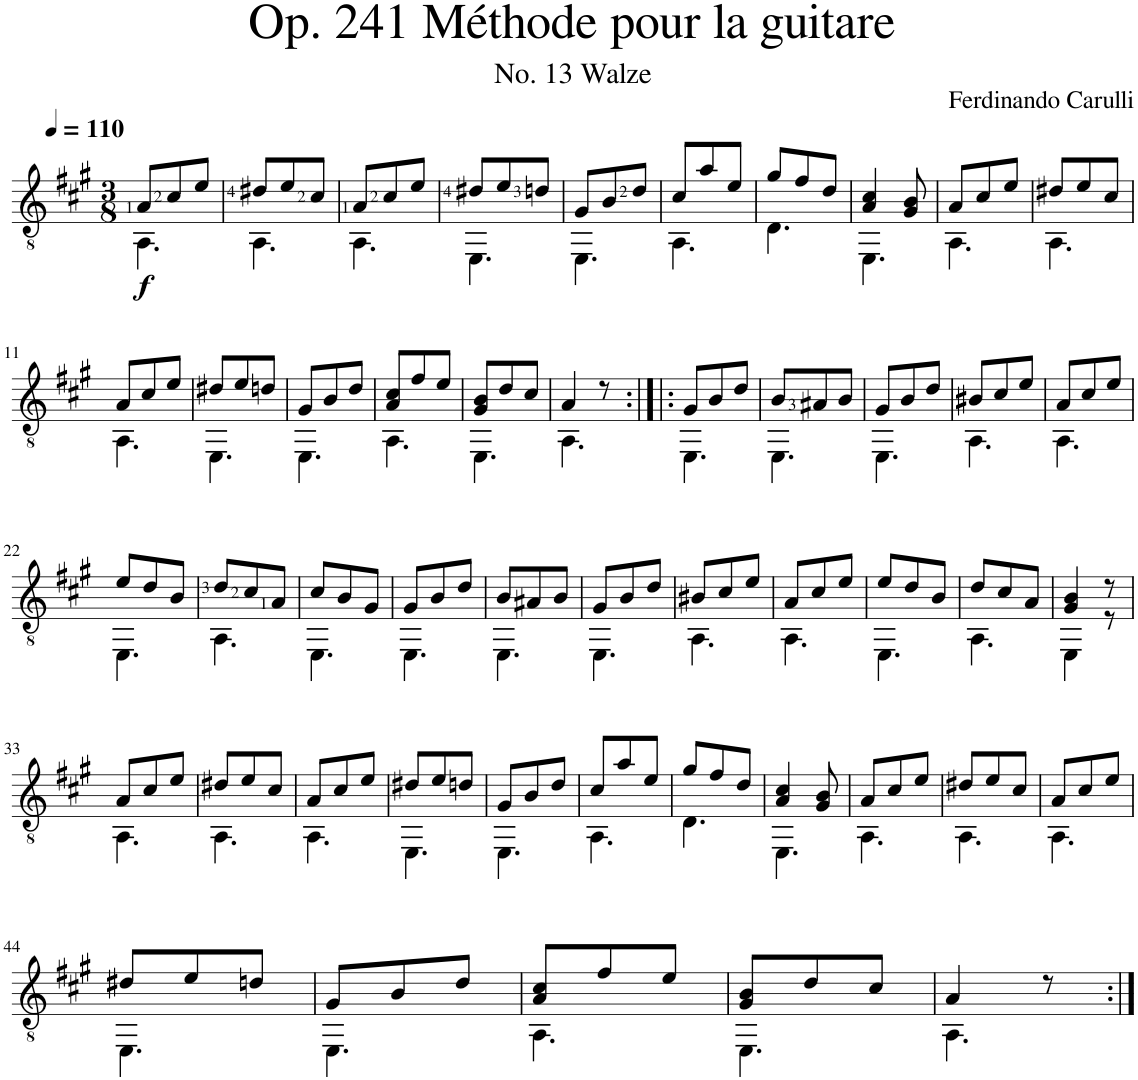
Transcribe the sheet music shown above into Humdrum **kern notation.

**kern	**dynam
*part1	*part1
*staff1	*staff1
*I"Classical Guitar	*
*I'Guit.	*
*clefGv2	*
*k[f#c#g#]	*
*M3/8	*
*MM110	*
=1	=1
*^	*
!	!	!LO:DY:b
8A/L	4.AA\	f
8c#/	.	.
8e/J	.	.
=2	=2	=2
8d#X/L	4.AA\	.
8e/	.	.
8c#/J	.	.
=3	=3	=3
8A/L	4.AA\	.
8c#/	.	.
8e/J	.	.
=4	=4	=4
8d#X/L	4.EE\	.
8e/	.	.
8dn/J	.	.
=5	=5	=5
8G#/L	4.EE\	.
8B/	.	.
8d/J	.	.
=6	=6	=6
8c#/L	4.AA\	.
8a/	.	.
8e/J	.	.
=7	=7	=7
8g#/L	4.D\	.
8f#/	.	.
8d/J	.	.
=8	=8	=8
4A/ 4c#/	4.EE\	.
8G#/ 8B/	.	.
=9	=9	=9
8A/L	4.AA\	.
8c#/	.	.
8e/J	.	.
=10	=10	=10
8d#X/L	4.AA\	.
8e/	.	.
8c#/J	.	.
!!LO:LB:g=z	!!
=11	=11	=11
8A/L	4.AA\	.
8c#/	.	.
8e/J	.	.
=12	=12	=12
8d#X/L	4.EE\	.
8e/	.	.
8dn/J	.	.
=13	=13	=13
8G#/L	4.EE\	.
8B/	.	.
8d/J	.	.
=14	=14	=14
8A/ 8c#/L	4.AA\	.
8f#/	.	.
8e/J	.	.
=15	=15	=15
8G#/ 8B/L	4.EE\	.
8d/	.	.
8c#/J	.	.
=16	=16	=16
4A/	4.AA\	.
8r	.	.
=17:|!|:	=17:|!|:	=17:|!|:
8G#/L	4.EE\	.
8B/	.	.
8d/J	.	.
=18	=18	=18
8B/L	4.EE\	.
8A#X/	.	.
8B/J	.	.
=19	=19	=19
8G#/L	4.EE\	.
8B/	.	.
8d/J	.	.
=20	=20	=20
8B#X/L	4.AA\	.
8c#/	.	.
8e/J	.	.
=21	=21	=21
8A/L	4.AA\	.
8c#/	.	.
8e/J	.	.
!!LO:LB:g=z	!!
=22	=22	=22
8e/L	4.EE\	.
8d/	.	.
8B/J	.	.
=23	=23	=23
8d/L	4.AA\	.
8c#/	.	.
8A/J	.	.
=24	=24	=24
8c#/L	4.EE\	.
8B/	.	.
8G#/J	.	.
=25	=25	=25
8G#/L	4.EE\	.
8B/	.	.
8d/J	.	.
=26	=26	=26
8B/L	4.EE\	.
8A#X/	.	.
8B/J	.	.
=27	=27	=27
8G#/L	4.EE\	.
8B/	.	.
8d/J	.	.
=28	=28	=28
8B#X/L	4.AA\	.
8c#/	.	.
8e/J	.	.
=29	=29	=29
8A/L	4.AA\	.
8c#/	.	.
8e/J	.	.
=30	=30	=30
8e/L	4.EE\	.
8d/	.	.
8B/J	.	.
=31	=31	=31
8d/L	4.AA\	.
8c#/	.	.
8A/J	.	.
=32	=32	=32
4G#/ 4B/	4EE\	.
8r	8r	.
!!LO:LB:g=z	!!
=33	=33	=33
8A/L	4.AA\	.
8c#/	.	.
8e/J	.	.
=34	=34	=34
8d#X/L	4.AA\	.
8e/	.	.
8c#/J	.	.
=35	=35	=35
8A/L	4.AA\	.
8c#/	.	.
8e/J	.	.
=36	=36	=36
8d#X/L	4.EE\	.
8e/	.	.
8dn/J	.	.
=37	=37	=37
8G#/L	4.EE\	.
8B/	.	.
8d/J	.	.
=38	=38	=38
8c#/L	4.AA\	.
8a/	.	.
8e/J	.	.
=39	=39	=39
8g#/L	4.D\	.
8f#/	.	.
8d/J	.	.
=40	=40	=40
4A/ 4c#/	4.EE\	.
8G#/ 8B/	.	.
=41	=41	=41
8A/L	4.AA\	.
8c#/	.	.
8e/J	.	.
=42	=42	=42
8d#X/L	4.AA\	.
8e/	.	.
8c#/J	.	.
=43	=43	=43
8A/L	4.AA\	.
8c#/	.	.
8e/J	.	.
!!LO:LB:g=z	!!
=44	=44	=44
8d#X/L	4.EE\	.
8e/	.	.
8dn/J	.	.
=45	=45	=45
8G#/L	4.EE\	.
8B/	.	.
8d/J	.	.
=46	=46	=46
8A/ 8c#/L	4.AA\	.
8f#/	.	.
8e/J	.	.
=47	=47	=47
8G#/ 8B/L	4.EE\	.
8d/	.	.
8c#/J	.	.
=48	=48	=48
4A/	4.AA\	.
8r	.	.
*v	*v	*
=:|!	=:|!
*-	*-
